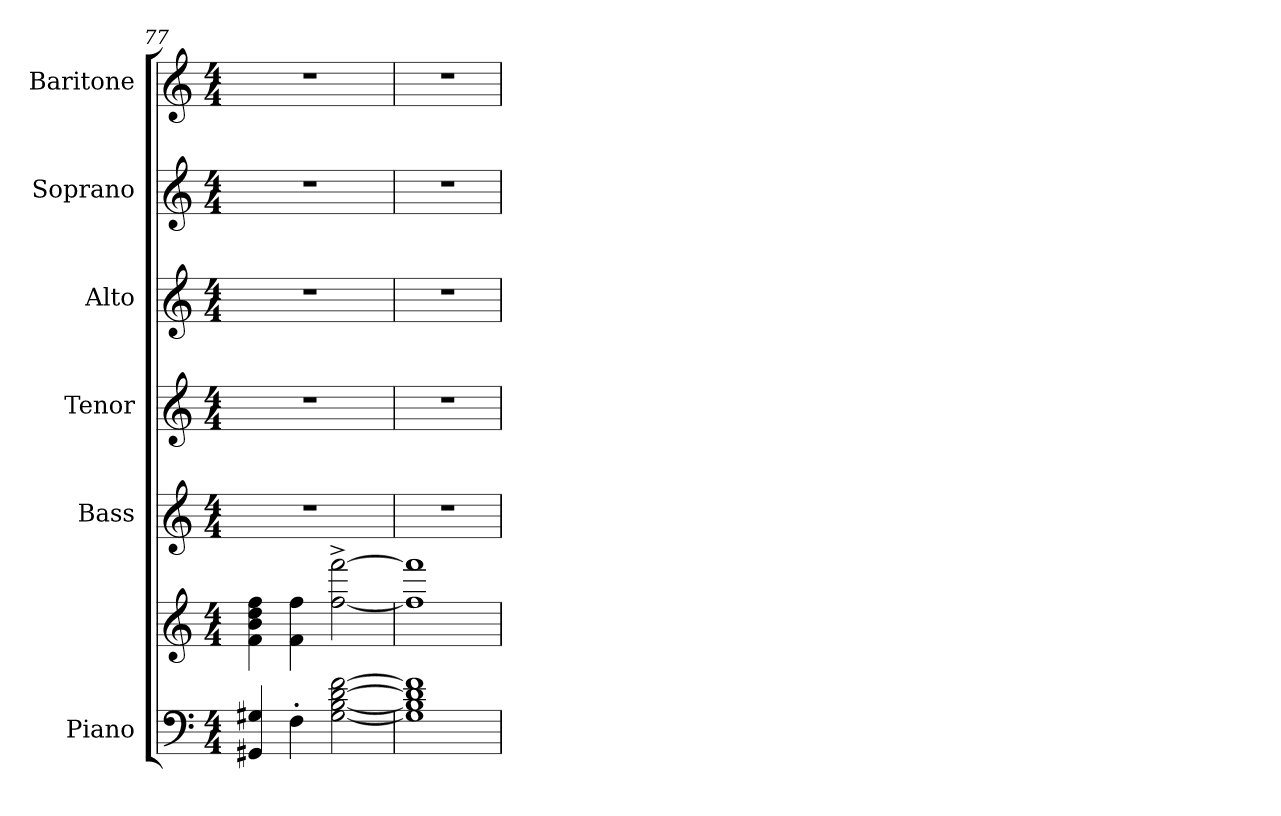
**kern	**kern	**kern	**kern	**kern	**kern	**kern
*part6	*part6	*part5	*part4	*part3	*part2	*part1
*staff7	*staff6	*staff5	*staff4	*staff3	*staff2	*staff1
*I"Piano	*	*I"Bass	*I"Tenor	*I"Alto	*I"Soprano	*I"Baritone
*	*	*I'B	*I'T	*I'A	*I'S	*
*clefF4	*clefG2	*clefG2	*clefG2	*clefG2	*clefG2	*clefG2
*k[]	*k[]	*k[]	*k[]	*k[]	*k[]	*k[]
*M4/4	*M4/4	*M4/4	*M4/4	*M4/4	*M4/4	*M4/4
=77	=77	=77	=77	=77	=77	=77
*	*^	*	*	*	*	*
4GG#X/ 4G#X/	4f\ 4b\ 4dd\ 4ff\	2ryy	1r	1r	1r	1r	1r
4F'\	4f\ 4ff\	.	.	.	.	.	.
[2G#\ [2B\ [2d\ [2f\	[2ff\^ [2fff\^	2ryy	.	.	.	.	.
=78	=78	=78	=78	=78	=78	=78	=78
1G#] 1B] 1d] 1f]	1ff] 1fff]	1ryy	1r	1r	1r	1r	1r
*	*v	*v	*	*	*	*	*
=	=	=	=	=	=	=
*-	*-	*-	*-	*-	*-	*-
